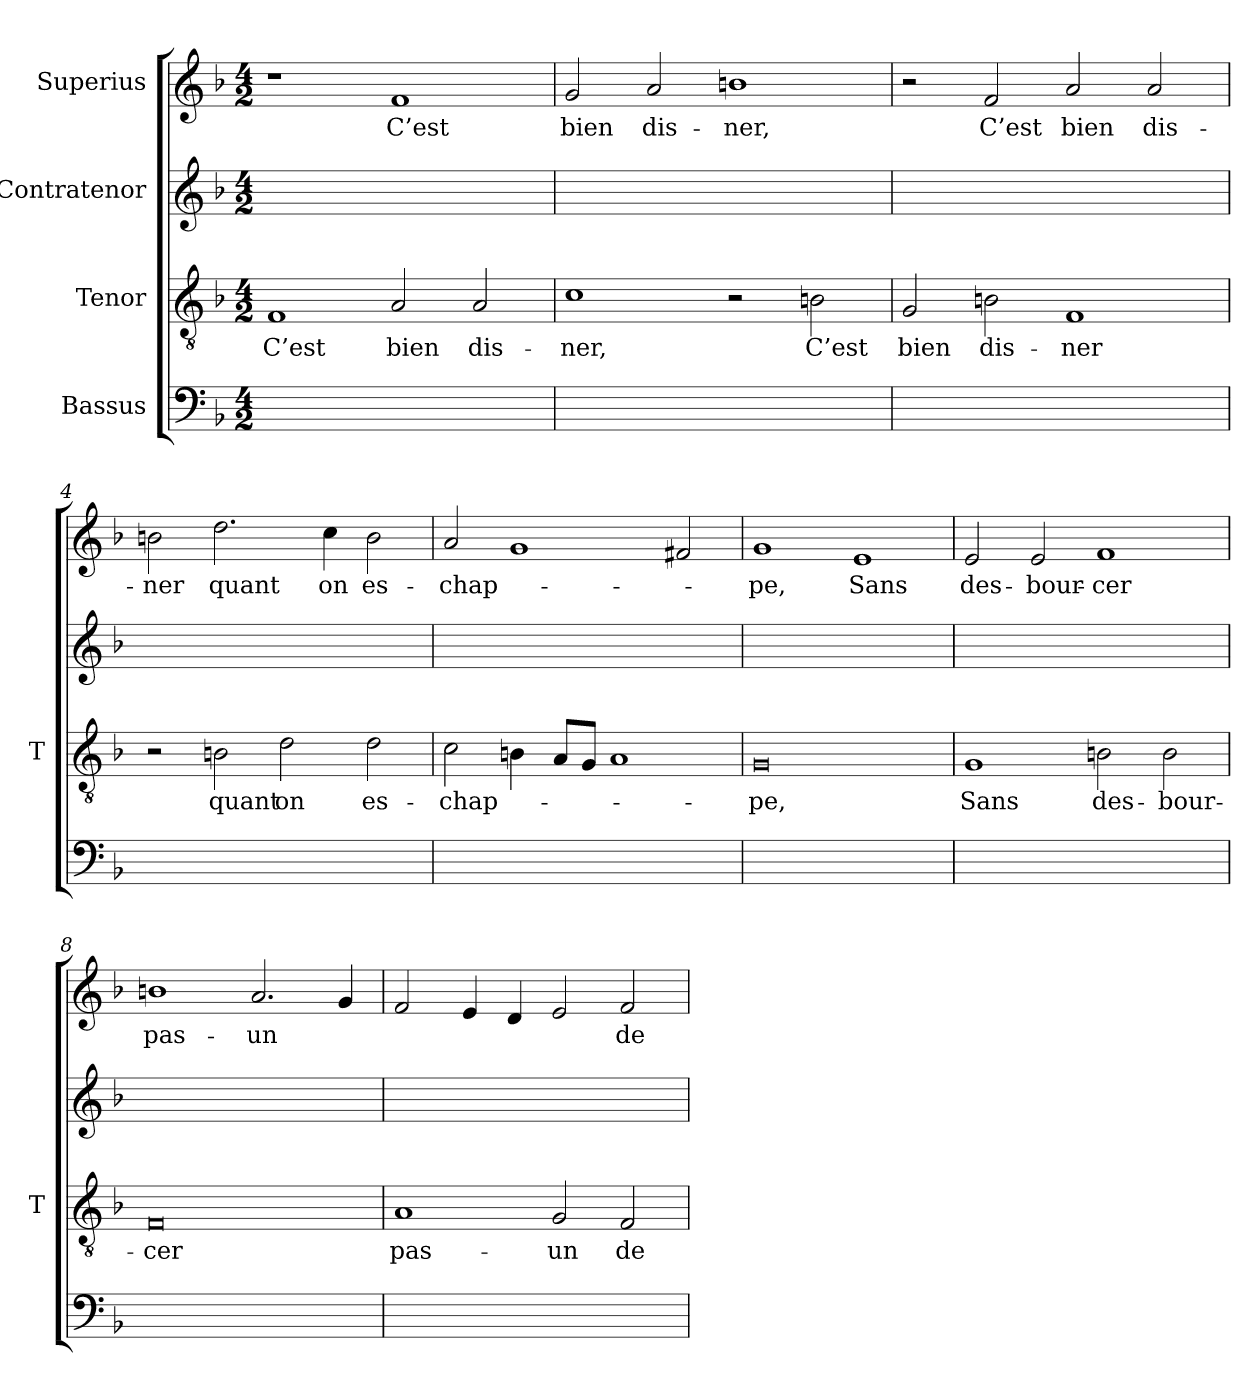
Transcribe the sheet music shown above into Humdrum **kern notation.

**kern	**kern	**text	**kern	**kern	**text
*part4	*part3	*part3	*part2	*part1	*part1
*staff4	*staff3	*staff3	*staff2	*staff1	*staff1
*I"Bassus	*I"Tenor	*	*I"Contratenor	*I"Superius	*
*	*I'T	*	*	*	*
*clefF4	*clefGv2	*	*clefG2	*clefG2	*
*k[b-]	*k[b-]	*	*k[b-]	*k[b-]	*
*M4/2	*M4/2	*	*M4/2	*M4/2	*
=1	=1	=1	=1	=1	=1
0ryy	1F	-C’est	0ryy	1r	.
.	2A	-bien	.	1f	-C’est
.	2A	dis-	.	.	.
=2	=2	=2	=2	=2	=2
0ryy	1c	-ner,	0ryy	2g	-bien
.	.	.	.	2a	dis-
.	2r	.	.	1b	-ner,
.	2Bn	-C’est	.	.	.
=3	=3	=3	=3	=3	=3
0ryy	2G	-bien	0ryy	2r	.
.	2Bn	dis-	.	2f	-C’est
.	1F	-ner	.	2a	-bien
.	.	.	.	2a	dis-
=4	=4	=4	=4	=4	=4
0ryy	2r	.	0ryy	2b	-ner
.	2Bn	-quant	.	2.dd	-quant
.	2d	-on	.	.	.
.	.	.	.	4cc	-on
.	2d	es-	.	2b	es-
=5	=5	=5	=5	=5	=5
0ryy	2c	chap-	0ryy	2a	chap-
.	4Bn	.	.	1g	.
.	8AL	.	.	.	.
.	8GJ	.	.	.	.
.	1A	.	.	.	.
.	.	.	.	2f#X	.
=6	=6	=6	=6	=6	=6
0ryy	0G	-pe,	0ryy	1g	-pe,
.	.	.	.	1e	-Sans
=7	=7	=7	=7	=7	=7
0ryy	1G	-Sans	0ryy	2e	des-
.	.	.	.	2e	bour-
.	2Bn	des-	.	1f	-cer
.	2B	bour-	.	.	.
=8	=8	=8	=8	=8	=8
0ryy	0F	-cer	0ryy	1b	pas-
.	.	.	.	2.a	-un
.	.	.	.	4g	.
=9	=9	=9	=9	=9	=9
0ryy	1A	pas-	0ryy	2f	.
.	.	.	.	4e	.
.	.	.	.	4d	.
.	2G	-un	.	2e	.
.	2F	de-	.	2f	de-
=	=	=	=	=	=
*-	*-	*-	*-	*-	*-
